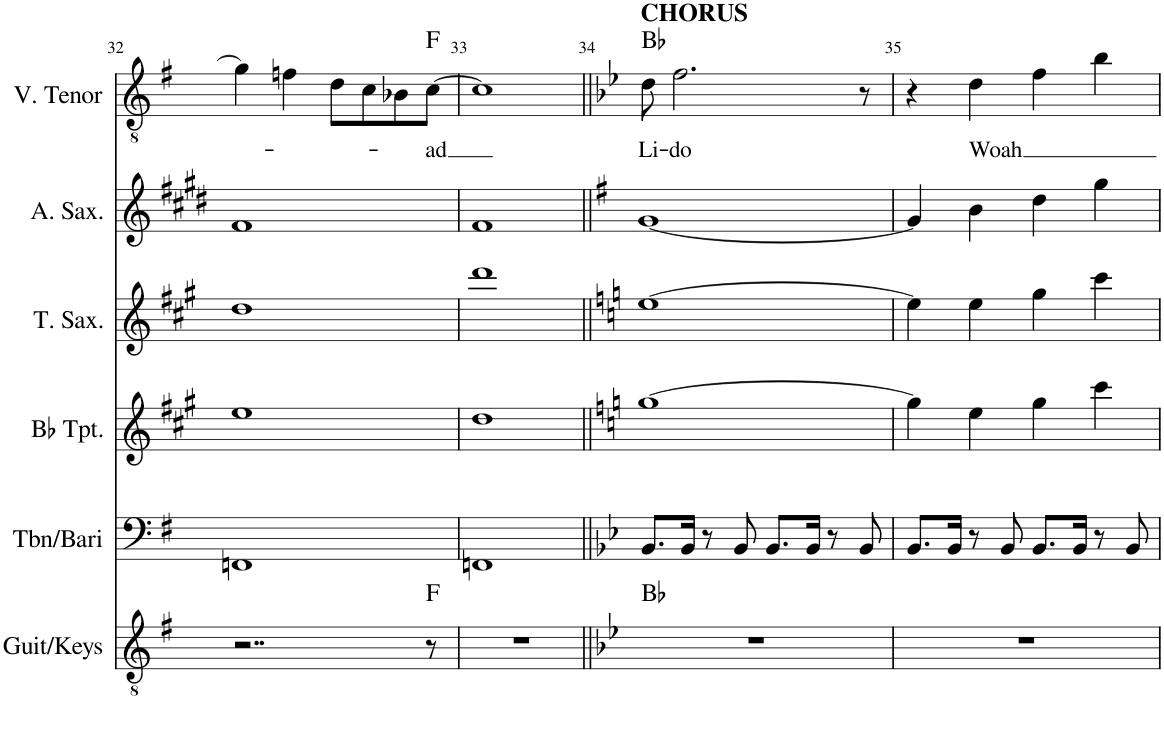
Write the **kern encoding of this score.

**kern	**harte	**kern	**kern	**kern	**kern	**kern	**text	**harte
*part6	*part6	*part5	*part4	*part3	*part2	*part1	*part1	*part1
*staff6	*	*staff5	*staff4	*staff3	*staff2	*staff1	*staff1	*
*I"Guit/Keys	*	*I"Tbn/Bari	*I"Bb Trumpet	*I"Tenor Saxophone	*I"Alto Saxophone	*I"V. Tenor	*	*
*I'Guit/Keys	*	*I'Tbn/Bari	*I'Bb Tpt.	*I'T. Sax.	*I'A. Sax.	*I'V. Tenor	*	*
!!LO:PB:g=z
*clefGv2	*	*clefF4	*clefG2	*clefG2	*clefG2	*clefGv2	*	*
*	*	*	*Trd1c2	*Trd8c14	*Trd5c9	*	*	*
*k[f#]	*	*k[f#]	*k[f#c#g#]	*k[f#c#g#]	*k[f#c#g#d#]	*k[f#]	*	*
*M4/4	*	*M4/4	*M4/4	*M4/4	*M4/4	*M4/4	*	*
=32	=32	=32	=32	=32	=32	=32	=32	=32
2..r	.	1FFn	1ee	1dd	1f#	4g\]	.	.
.	.	.	.	.	.	4fn\	.	.
.	.	.	.	.	.	8d\L	.	.
.	.	.	.	.	.	8c\	.	.
.	.	.	.	.	.	8B-X\	.	.
!	!	!	!	!	!	!	!LO:LY:b	!
8r	F:maj	.	.	.	.	[8c\J	-ad	F:maj
=33	=33	=33	=33	=33	=33	=33	=33	=33
1r	.	1FFn	1dd	1ddd	1f#	1c]	.	.
=34||	=34||	=34||	=34||	=34||	=34||	=34||	=34||	=34||
*k[b-e-]	*	*k[b-e-]	*k[]	*k[]	*k[f#]	*k[b-e-]	*	*
!	!	!	!	!	!	!LO:TX:a:B:t=CHORUS	!	!
!	!	!	!	!	!	!	!LO:LY:b	!
1r	Bb:maj	8.BB-/L	[1gg	[1ee	[1g	8d\	Li-	Bb:maj
!	!	!	!	!	!	!	!LO:LY:b	!
.	.	.	.	.	.	2.f\	-do	.
.	.	16BB-/Jk	.	.	.	.	.	.
.	.	8r	.	.	.	.	.	.
.	.	8BB-/	.	.	.	.	.	.
.	.	8.BB-/L	.	.	.	.	.	.
.	.	16BB-/Jk	.	.	.	.	.	.
.	.	8r	.	.	.	.	.	.
.	.	8BB-/	.	.	.	8r	.	.
=35	=35	=35	=35	=35	=35	=35	=35	=35
1r	.	8.BB-/L	4gg\]	4ee\]	4g/]	4r	.	.
.	.	16BB-/Jk	.	.	.	.	.	.
!	!	!	!	!	!	!	!LO:LY:b	!
.	.	8r	4ee\	4ee\	4b\	4d\	Woah	.
.	.	8BB-/	.	.	.	.	.	.
.	.	8.BB-/L	4gg\	4gg\	4dd\	4f\	.	.
.	.	16BB-/Jk	.	.	.	.	.	.
.	.	8r	4ccc\	4ccc\	4gg\	4b-\	.	.
.	.	8BB-/	.	.	.	.	.	.
=	=	=	=	=	=	=	=	=
*-	*-	*-	*-	*-	*-	*-	*-	*-
